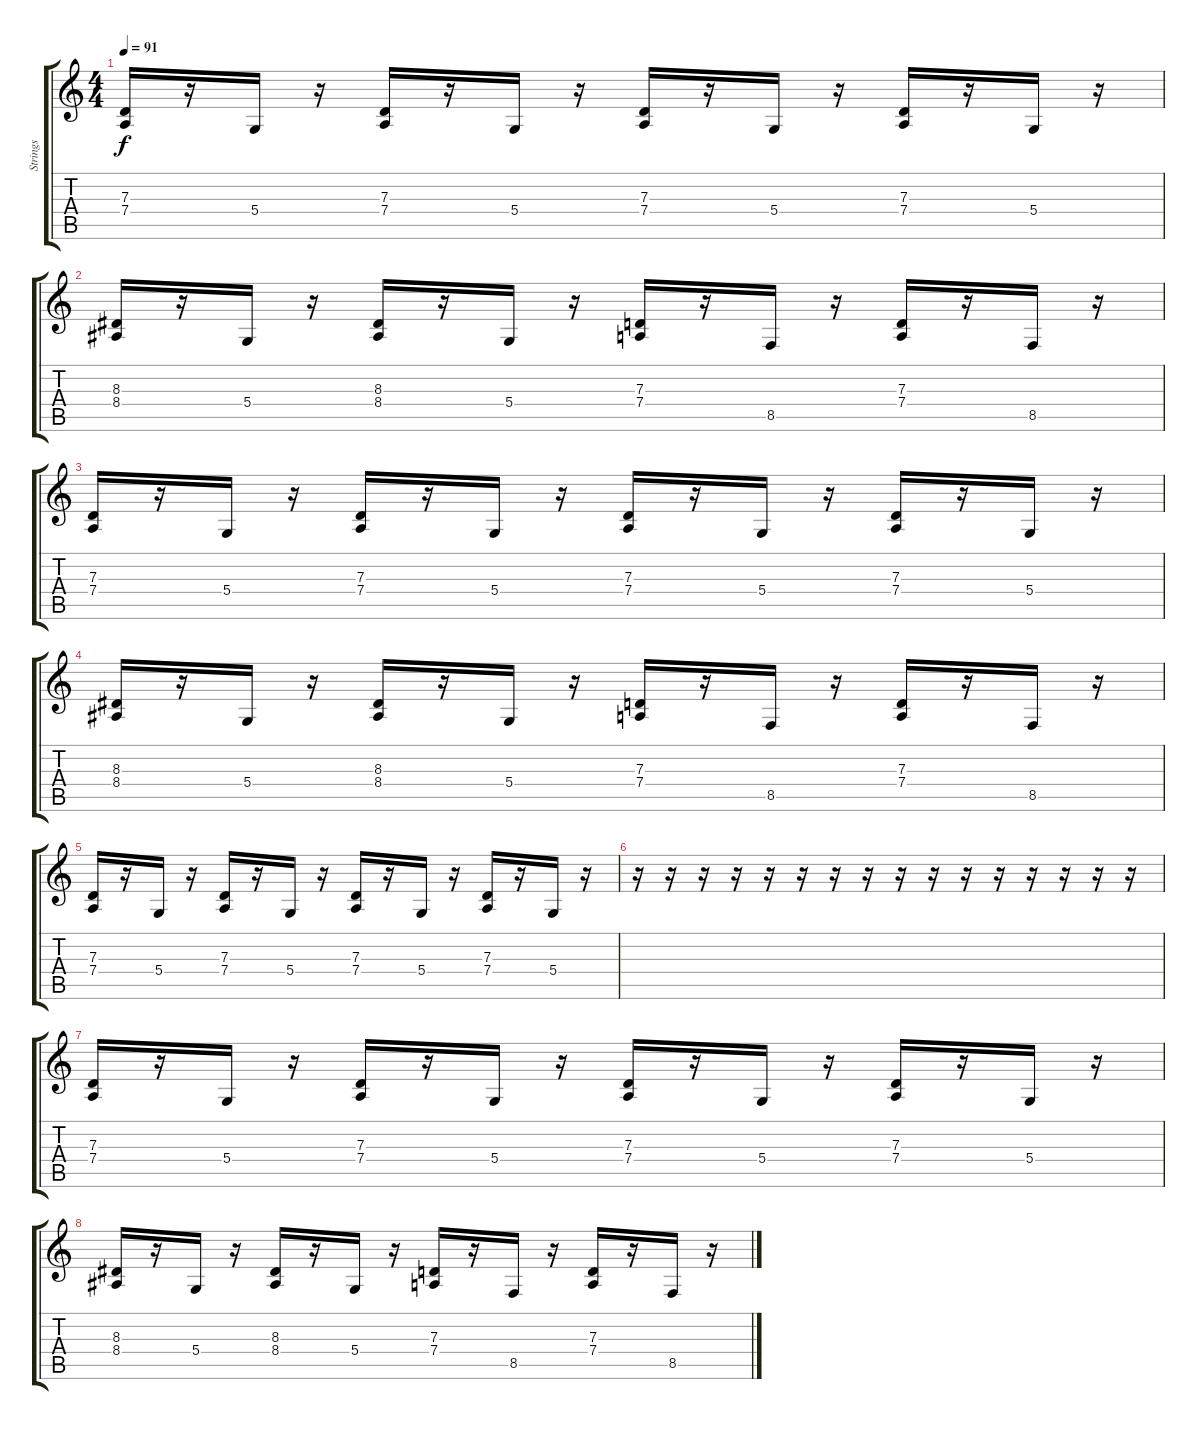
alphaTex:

\track ("Strings" "Strings") {instrument stringensemble1}
\staff {score tabs}
\tuning (E4 B3 G3 D3 A2 E2) {hide}
\ts (4 4)
\tempo 91
\clef g2
\ks c
(7.3 7.4).16{dy f} r.16 5.4.16 r.16 (7.3 7.4).16 r.16 5.4.16 r.16 (7.3 7.4).16 r.16 5.4.16 r.16 (7.3 7.4).16 r.16 5.4.16 r.16 |
(8.3 8.4).16 r.16 5.4.16 r.16 (8.3 8.4).16 r.16 5.4.16 r.16 (7.3 7.4).16 r.16 8.5.16 r.16 (7.3 7.4).16 r.16 8.5.16 r.16 |
(7.3 7.4).16 r.16 5.4.16 r.16 (7.3 7.4).16 r.16 5.4.16 r.16 (7.3 7.4).16 r.16 5.4.16 r.16 (7.3 7.4).16 r.16 5.4.16 r.16 |
(8.3 8.4).16 r.16 5.4.16 r.16 (8.3 8.4).16 r.16 5.4.16 r.16 (7.3 7.4).16 r.16 8.5.16 r.16 (7.3 7.4).16 r.16 8.5.16 r.16 |
(7.3 7.4).16 r.16 5.4.16 r.16 (7.3 7.4).16 r.16 5.4.16 r.16 (7.3 7.4).16 r.16 5.4.16 r.16 (7.3 7.4).16 r.16 5.4.16 r.16 |
r.16 r.16 r.16 r.16 r.16 r.16 r.16 r.16 r.16 r.16 r.16 r.16 r.16 r.16 r.16 r.16 |
(7.3 7.4).16 r.16 5.4.16 r.16 (7.3 7.4).16 r.16 5.4.16 r.16 (7.3 7.4).16 r.16 5.4.16 r.16 (7.3 7.4).16 r.16 5.4.16 r.16 |
(8.3 8.4).16 r.16 5.4.16 r.16 (8.3 8.4).16 r.16 5.4.16 r.16 (7.3 7.4).16 r.16 8.5.16 r.16 (7.3 7.4).16 r.16 8.5.16 r.16
